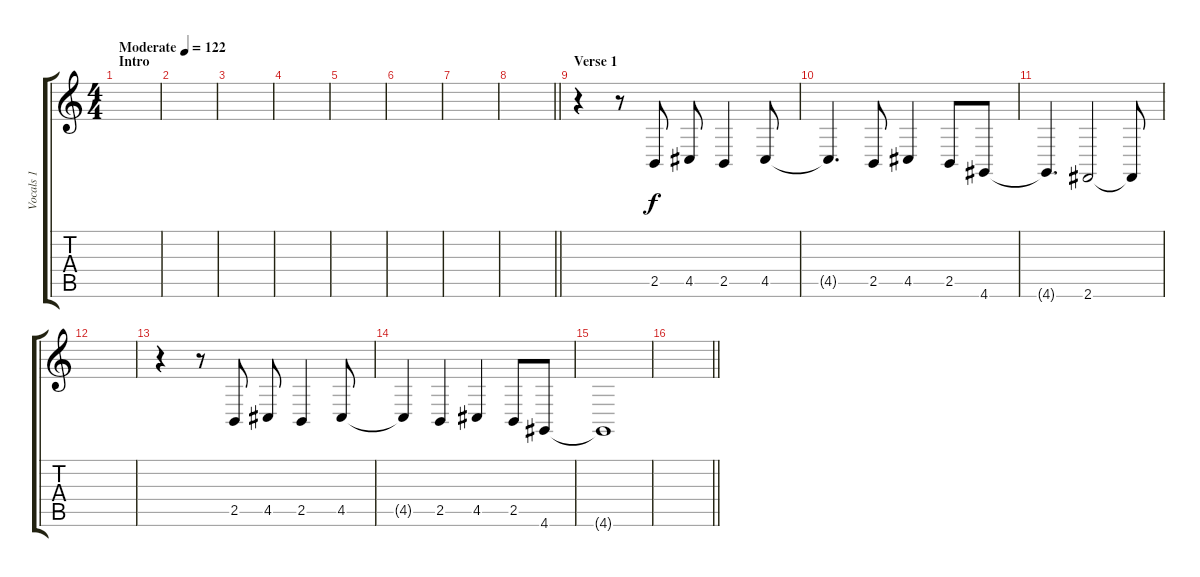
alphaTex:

\track ("Vocals 1" "Vocals 1") {instrument altosax}
\staff {score tabs}
\tuning (E4 B3 G3 D3 A2 E2) {hide}
\ts (4 4)
\section ("" "Intro")
\tempo (122 "Moderate")
\clef g2
\ks c
|
|
|
|
|
|
|
\barLineRight lightlight
|
\section ("" "Verse 1")
r.4 r.8 2.5.8 4.5.8 2.5.4 4.5.8 |
4.5{t}.4{d} 2.5.8 4.5.4 2.5.8 4.6.8 |
4.6{t}.4{d} 2.6.2 2.6{t}.8 |
|
r.4 r.8 2.5.8 4.5.8 2.5.4 4.5.8 |
4.5{t}.4 2.5.4 4.5.4 2.5.8 4.6.8 |
4.6{t}.1 |
\barLineRight lightlight
